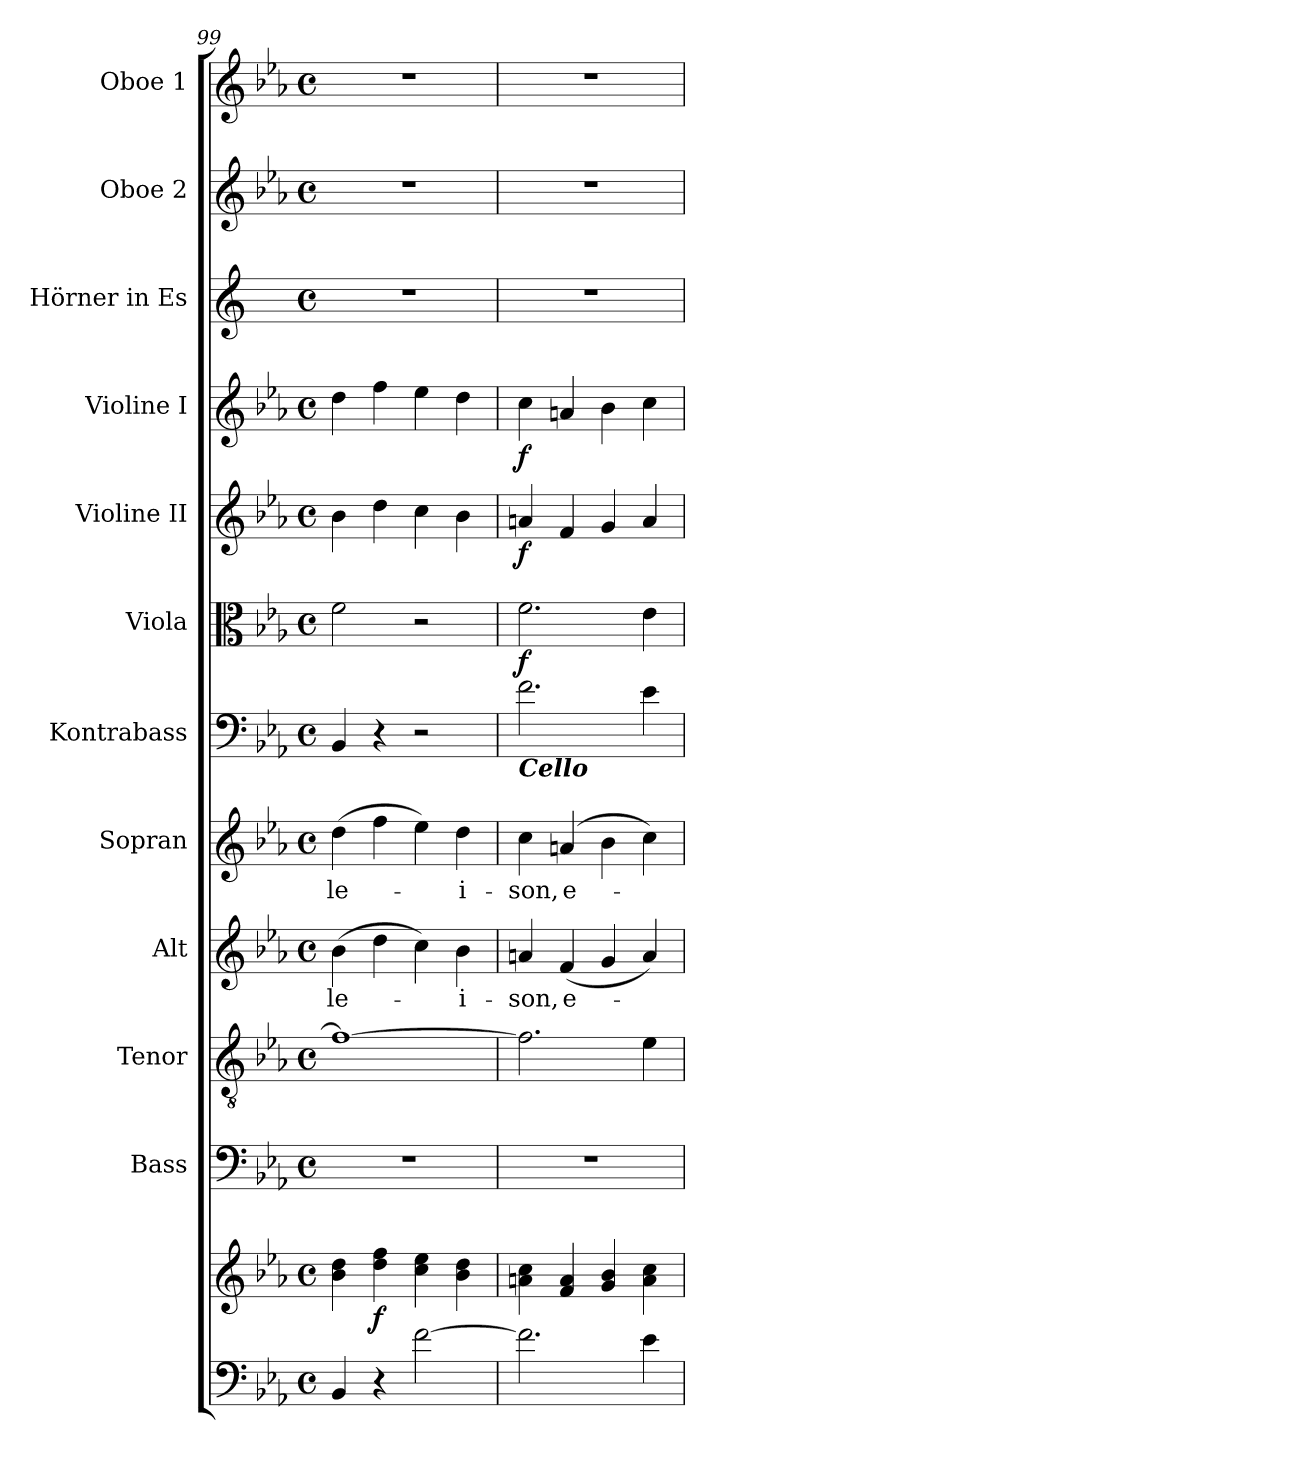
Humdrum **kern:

**kern	**kern	**dynam	**kern	**kern	**kern	**text	**kern	**text	**kern	**kern	**dynam	**kern	**dynam	**kern	**dynam	**kern	**kern	**kern
*part12	*part12	*part12	*part11	*part10	*part9	*part9	*part8	*part8	*part7	*part6	*part6	*part5	*part5	*part4	*part4	*part3	*part2	*part1
*staff13	*staff12	*staff12/13	*staff11	*staff10	*staff9	*staff9	*staff8	*staff8	*staff7	*staff6	*staff6	*staff5	*staff5	*staff4	*staff4	*staff3	*staff2	*staff1
*	*	*	*I"Bass	*I"Tenor	*I"Alt	*	*I"Sopran	*	*I"Kontrabass	*I"Viola	*	*I"Violine II	*	*I"Violine I	*	*I"Hörner in Es	*I"Oboe 2	*I"Oboe 1
*	*	*	*I'B.	*I'T.	*I'A.	*	*I'S.	*	*I'Kb.	*I'Vla.	*	*I'Vl. II	*	*I'Vl. I	*	*	*I'Ob. 2	*I'Ob. 1
*clefF4	*clefG2	*	*clefF4	*clefGv2	*clefG2	*	*clefG2	*	*clefF4	*clefC3	*	*clefG2	*	*clefG2	*	*clefG2	*clefG2	*clefG2
*	*	*	*	*	*	*	*	*	*ITrd7c12	*	*	*	*	*	*	*ITrd5c9	*	*
*k[b-e-a-]	*k[b-e-a-]	*	*k[b-e-a-]	*k[b-e-a-]	*k[b-e-a-]	*	*k[b-e-a-]	*	*k[b-e-a-]	*k[b-e-a-]	*	*k[b-e-a-]	*	*k[b-e-a-]	*	*k[b-e-a-]	*k[b-e-a-]	*k[b-e-a-]
*E-:	*E-:	*	*E-:	*E-:	*E-:	*	*E-:	*	*E-:	*E-:	*	*E-:	*	*E-:	*	*E-:	*E-:	*E-:
*M4/4	*M4/4	*	*M4/4	*M4/4	*M4/4	*	*M4/4	*	*M4/4	*M4/4	*	*M4/4	*	*M4/4	*	*M4/4	*M4/4	*M4/4
*met(c)	*met(c)	*	*met(c)	*met(c)	*met(c)	*	*met(c)	*	*met(c)	*met(c)	*	*met(c)	*	*met(c)	*	*met(c)	*met(c)	*met(c)
=99	=99	=99	=99	=99	=99	=99	=99	=99	=99	=99	=99	=99	=99	=99	=99	=99	=99	=99
!	!	!	!	!	!	!LO:LY:b	!	!LO:LY:b	!	!	!	!	!	!	!	!	!	!
4BB-/	4b-\ 4dd\	.	1r	1f_	(>4b-\	-le-	(>4dd\	-le-	4BBB-/	2f\	.	4b-\	.	4dd\	.	1r	1r	1r
!	!	!LO:DY:b	!	!	!	!	!	!	!	!	!	!	!	!	!	!	!	!
4r	4dd\ 4ff\	f	.	.	4dd\	.	4ff\	.	4r	.	.	4dd\	.	4ff\	.	.	.	.
[2f\	4cc\ 4ee-\	.	.	.	4cc\)	.	4ee-\)	.	2r	2r	.	4cc\	.	4ee-\	.	.	.	.
!	!	!	!	!	!	!LO:LY:b	!	!LO:LY:b	!	!	!	!	!	!	!	!	!	!
.	4b-\ 4dd\	.	.	.	4b-\	-i-	4dd\	-i-	.	.	.	4b-\	.	4dd\	.	.	.	.
!!LO:PB:g=z
=100	=100	=100	=100	=100	=100	=100	=100	=100	=100	=100	=100	=100	=100	=100	=100	=100	=100	=100
!	!	!	!	!	!	!	!	!	!LO:TX:b:Bi:t=Cello	!	!	!	!	!	!	!	!	!
!	!	!	!	!	!	!LO:LY:b	!	!LO:LY:b	!	!	!LO:DY:b	!	!LO:DY:b	!	!LO:DY:b	!	!	!
2.f\]	4an\ 4cc\	.	1r	2.f\]	4an/	-son,	4cc\	-son,	2.F\	2.f\	f	4an/	f	4cc\	f	1r	1r	1r
!	!	!	!	!	!	!LO:LY:b	!	!LO:LY:b	!	!	!	!	!	!	!	!	!	!
.	4f/ 4a/	.	.	.	(<4f/	e-	(4an/	e-	.	.	.	4f/	.	4an/	.	.	.	.
.	4g/ 4b-/	.	.	.	4g/	.	4b-\	.	.	.	.	4g/	.	4b-\	.	.	.	.
4e-\	4a\ 4cc\	.	.	4e-\	4a/)	.	4cc\)	.	4E-\	4e-\	.	4a/	.	4cc\	.	.	.	.
=	=	=	=	=	=	=	=	=	=	=	=	=	=	=	=	=	=	=
*-	*-	*-	*-	*-	*-	*-	*-	*-	*-	*-	*-	*-	*-	*-	*-	*-	*-	*-
